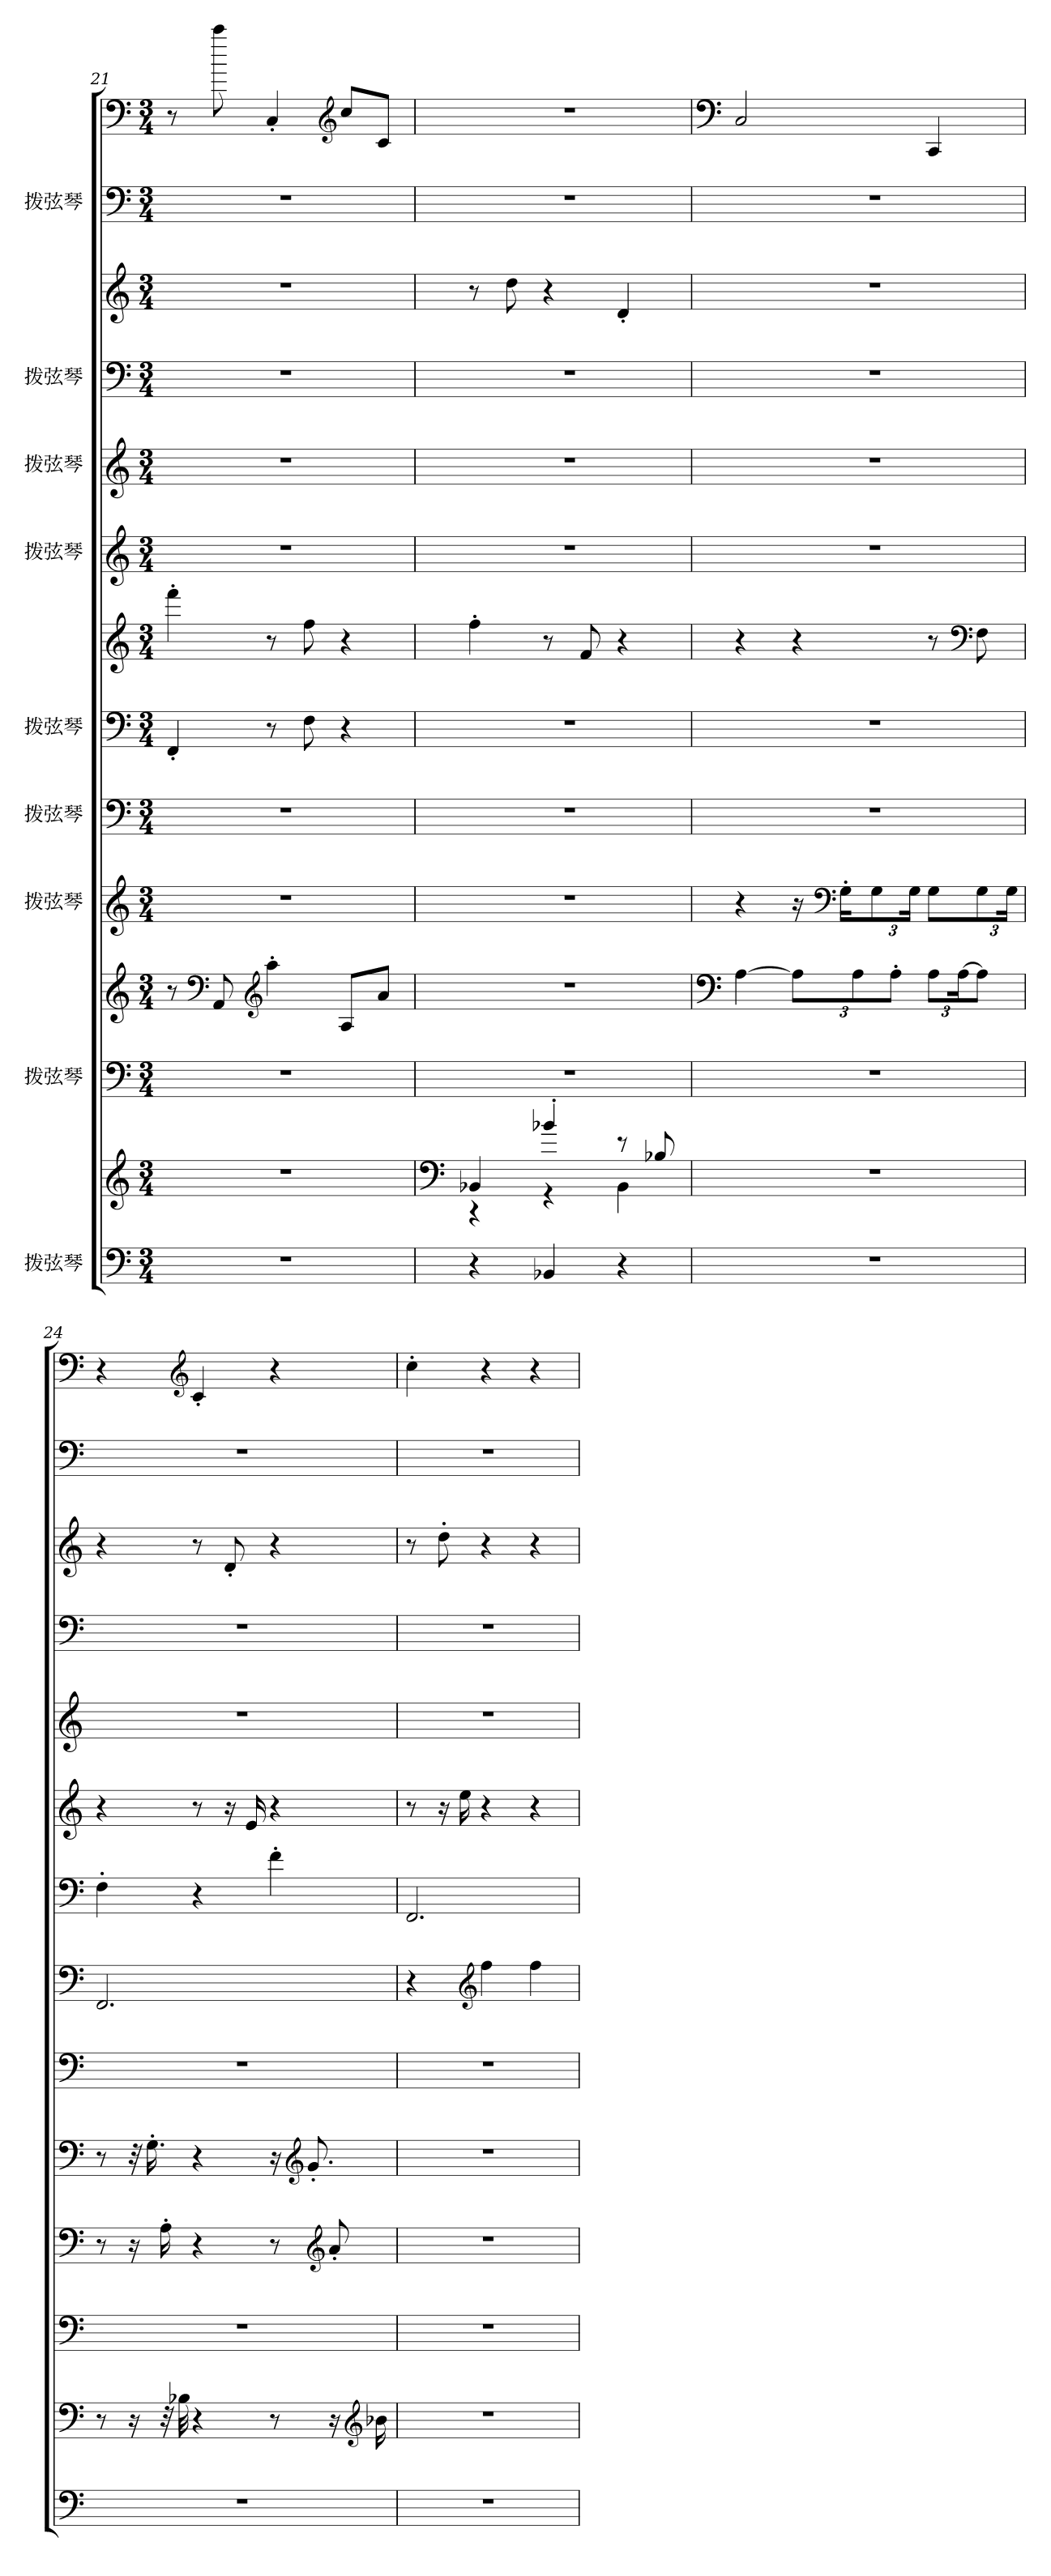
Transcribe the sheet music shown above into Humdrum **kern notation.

**kern	**kern	**kern	**kern	**kern	**kern	**kern	**kern	**kern	**kern	**kern	**kern	**kern	**kern
*part9	*part9	*part8	*part8	*part7	*part6	*part5	*part5	*part4	*part3	*part2	*part2	*part1	*part1
*staff14	*staff13	*staff12	*staff11	*staff10	*staff9	*staff8	*staff7	*staff6	*staff5	*staff4	*staff3	*staff2	*staff1
*I"拨弦琴	*	*I"拨弦琴	*	*I"拨弦琴	*I"拨弦琴	*I"拨弦琴	*	*I"拨弦琴	*I"拨弦琴	*I"拨弦琴	*	*I"拨弦琴	*
*clefF4	*clefG2	*clefF4	*clefG2	*clefG2	*clefF4	*clefF4	*clefG2	*clefG2	*clefG2	*clefF4	*clefG2	*clefF4	*clefF4
*k[]	*k[]	*k[]	*k[]	*k[]	*k[]	*k[]	*k[]	*k[]	*k[]	*k[]	*k[]	*k[]	*k[]
*M3/4	*M3/4	*M3/4	*M3/4	*M3/4	*M3/4	*M3/4	*M3/4	*M3/4	*M3/4	*M3/4	*M3/4	*M3/4	*M3/4
=21	=21	=21	=21	=21	=21	=21	=21	=21	=21	=21	=21	=21	=21
2.r	2.r	2.r	8r	2.r	2.r	4FF'/	4fff'\	2.r	2.r	2.r	2.r	2.r	8r
*	*	*	*clefF4	*	*	*	*	*	*	*	*	*	*
.	.	.	8AA/	.	.	.	.	.	.	.	.	.	8ccc\
*	*	*	*clefG2	*	*	*	*	*	*	*	*	*	*
.	.	.	4aa'\	.	.	8r	8r	.	.	.	.	.	4C'/
.	.	.	.	.	.	8F\	8ff\	.	.	.	.	.	.
*	*	*	*	*	*	*	*	*	*	*	*	*	*clefG2
.	.	.	8A/L	.	.	4r	4r	.	.	.	.	.	8cc/L
.	.	.	8a/J	.	.	.	.	.	.	.	.	.	8c/J
=22	=22	=22	=22	=22	=22	=22	=22	=22	=22	=22	=22	=22	=22
*	*clefF4	*	*	*	*	*	*	*	*	*	*	*	*
*	*^	*	*	*	*	*	*	*	*	*	*	*	*
4r	4BB-X/	4r	2.r	2.r	2.r	2.r	2.r	4ff'\	2.r	2.r	2.r	8r	2.r	2.r
.	.	.	.	.	.	.	.	.	.	.	.	8dd\	.	.
4BB-X/	4b-X'/	4r	.	.	.	.	.	8r	.	.	.	4r	.	.
.	.	.	.	.	.	.	.	8f/	.	.	.	.	.	.
4r	8r	4BB-\	.	.	.	.	.	4r	.	.	.	4d'/	.	.
.	8B-X/	.	.	.	.	.	.	.	.	.	.	.	.	.
*	*v	*v	*	*	*	*	*	*	*	*	*	*	*	*
=23	=23	=23	=23	=23	=23	=23	=23	=23	=23	=23	=23	=23	=23
*	*	*	*clefF4	*	*	*	*	*	*	*	*	*	*clefF4
2.r	2.r	2.r	[4A\	4r	2.r	2.r	4r	2.r	2.r	2.r	2.r	2.r	2C/
*	*	*	*Xbrackettup	*	*	*	*	*	*	*	*	*	*
.	.	.	12A\L]	16r	.	.	4r	.	.	.	.	.	.
*	*	*	*	*clefF4	*	*	*	*	*	*	*	*	*
.	.	.	.	16G'\KL	.	.	.	.	.	.	.	.	.
.	.	.	12A\	.	.	.	.	.	.	.	.	.	.
*	*	*	*	*Xbrackettup	*	*	*	*	*	*	*	*	*
.	.	.	.	12G\	.	.	.	.	.	.	.	.	.
.	.	.	12A'\J	.	.	.	.	.	.	.	.	.	.
.	.	.	.	24G\Jk	.	.	.	.	.	.	.	.	.
.	.	.	12A\L	8G\L	.	.	8r	.	.	.	.	.	4CC/
.	.	.	[24A\K	.	.	.	.	.	.	.	.	.	.
*	*	*	*	*	*	*	*clefF4	*	*	*	*	*	*
.	.	.	8A\J]	12G\	.	.	8F\	.	.	.	.	.	.
.	.	.	.	24G\Jk	.	.	.	.	.	.	.	.	.
!!LO:PB:g=z
=24	=24	=24	=24	=24	=24	=24	=24	=24	=24	=24	=24	=24	=24
2.r	8r	2.r	8r	8r	2.r	2.FF/	4F'\	4r	2.r	2.r	4r	2.r	4r
.	16r	.	16r	32r	.	.	.	.	.	.	.	.	.
.	.	.	.	16.G'\	.	.	.	.	.	.	.	.	.
.	32r	.	16A'\	.	.	.	.	.	.	.	.	.	.
.	32B-X\	.	.	.	.	.	.	.	.	.	.	.	.
*	*	*	*	*	*	*	*	*	*	*	*	*	*clefG2
.	4r	.	4r	4r	.	.	4r	8r	.	.	8r	.	4c'/
.	.	.	.	.	.	.	.	16r	.	.	8d'/	.	.
.	.	.	.	.	.	.	.	16e/	.	.	.	.	.
.	8r	.	8r	16r	.	.	4f'\	4r	.	.	4r	.	4r
*	*	*	*	*clefG2	*	*	*	*	*	*	*	*	*
.	.	.	.	8.g'/	.	.	.	.	.	.	.	.	.
*	*	*	*clefG2	*	*	*	*	*	*	*	*	*	*
.	16r	.	8a'/	.	.	.	.	.	.	.	.	.	.
*	*clefG2	*	*	*	*	*	*	*	*	*	*	*	*
.	16b-X\	.	.	.	.	.	.	.	.	.	.	.	.
=25	=25	=25	=25	=25	=25	=25	=25	=25	=25	=25	=25	=25	=25
2.r	2.r	2.r	2.r	2.r	2.r	4r	2.FF/	8r	2.r	2.r	8r	2.r	4cc'\
.	.	.	.	.	.	.	.	16r	.	.	8dd'\	.	.
.	.	.	.	.	.	.	.	16ee\	.	.	.	.	.
*	*	*	*	*	*	*clefG2	*	*	*	*	*	*	*
.	.	.	.	.	.	4ff\	.	4r	.	.	4r	.	4r
.	.	.	.	.	.	4ff\	.	4r	.	.	4r	.	4r
=	=	=	=	=	=	=	=	=	=	=	=	=	=
*-	*-	*-	*-	*-	*-	*-	*-	*-	*-	*-	*-	*-	*-
